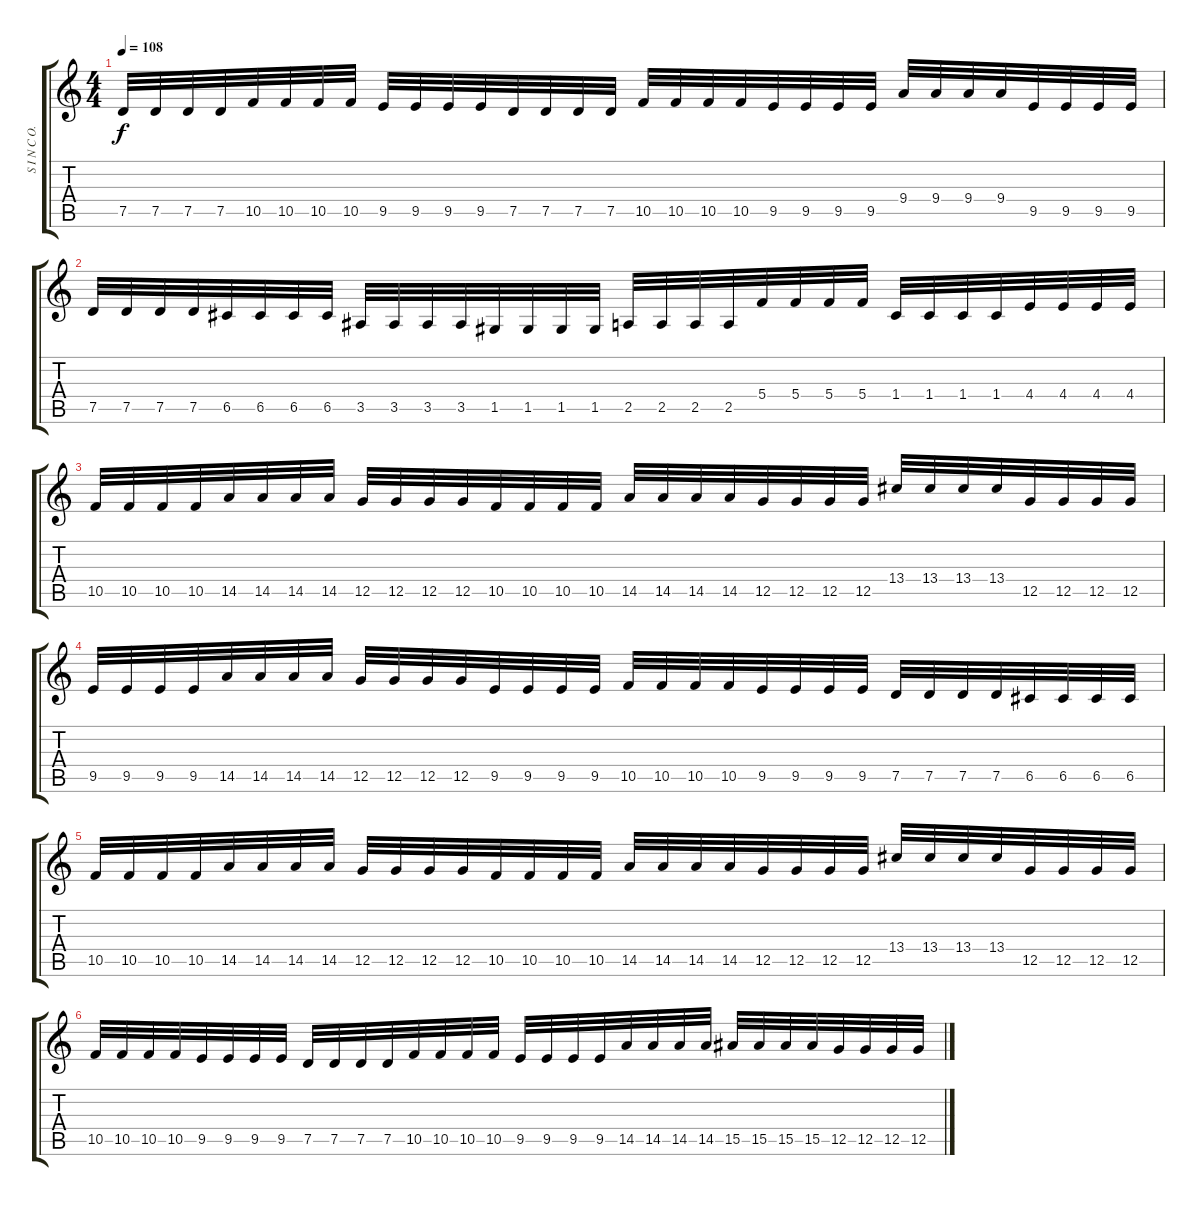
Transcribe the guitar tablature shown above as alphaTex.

\track ("S I N C O./ I K K E." "S I N C O.") {instrument distortionguitar}
\staff {score tabs}
\tuning (D4 A3 F3 C3 G2 C2) {hide}
\ts (4 4)
\tempo 108
\clef g2
\ks c
7.5.32{dy f} 7.5.32 7.5.32 7.5.32 10.5.32 10.5.32 10.5.32 10.5.32 9.5.32 9.5.32 9.5.32 9.5.32 7.5.32 7.5.32 7.5.32 7.5.32 10.5.32 10.5.32 10.5.32 10.5.32 9.5.32 9.5.32 9.5.32 9.5.32 9.4.32 9.4.32 9.4.32 9.4.32 9.5.32 9.5.32 9.5.32 9.5.32 |
7.5.32 7.5.32 7.5.32 7.5.32 6.5.32 6.5.32 6.5.32 6.5.32 3.5.32 3.5.32 3.5.32 3.5.32 1.5.32 1.5.32 1.5.32 1.5.32 2.5.32 2.5.32 2.5.32 2.5.32 5.4.32 5.4.32 5.4.32 5.4.32 1.4.32 1.4.32 1.4.32 1.4.32 4.4.32 4.4.32 4.4.32 4.4.32 |
10.5.32 10.5.32 10.5.32 10.5.32 14.5.32 14.5.32 14.5.32 14.5.32 12.5.32 12.5.32 12.5.32 12.5.32 10.5.32 10.5.32 10.5.32 10.5.32 14.5.32 14.5.32 14.5.32 14.5.32 12.5.32 12.5.32 12.5.32 12.5.32 13.4.32 13.4.32 13.4.32 13.4.32 12.5.32 12.5.32 12.5.32 12.5.32 |
9.5.32 9.5.32 9.5.32 9.5.32 14.5.32 14.5.32 14.5.32 14.5.32 12.5.32 12.5.32 12.5.32 12.5.32 9.5.32 9.5.32 9.5.32 9.5.32 10.5.32 10.5.32 10.5.32 10.5.32 9.5.32 9.5.32 9.5.32 9.5.32 7.5.32 7.5.32 7.5.32 7.5.32 6.5.32 6.5.32 6.5.32 6.5.32 |
10.5.32 10.5.32 10.5.32 10.5.32 14.5.32 14.5.32 14.5.32 14.5.32 12.5.32 12.5.32 12.5.32 12.5.32 10.5.32 10.5.32 10.5.32 10.5.32 14.5.32 14.5.32 14.5.32 14.5.32 12.5.32 12.5.32 12.5.32 12.5.32 13.4.32 13.4.32 13.4.32 13.4.32 12.5.32 12.5.32 12.5.32 12.5.32 |
10.5.32 10.5.32 10.5.32 10.5.32 9.5.32 9.5.32 9.5.32 9.5.32 7.5.32 7.5.32 7.5.32 7.5.32 10.5.32 10.5.32 10.5.32 10.5.32 9.5.32 9.5.32 9.5.32 9.5.32 14.5.32 14.5.32 14.5.32 14.5.32 15.5.32 15.5.32 15.5.32 15.5.32 12.5.32 12.5.32 12.5.32 12.5.32
